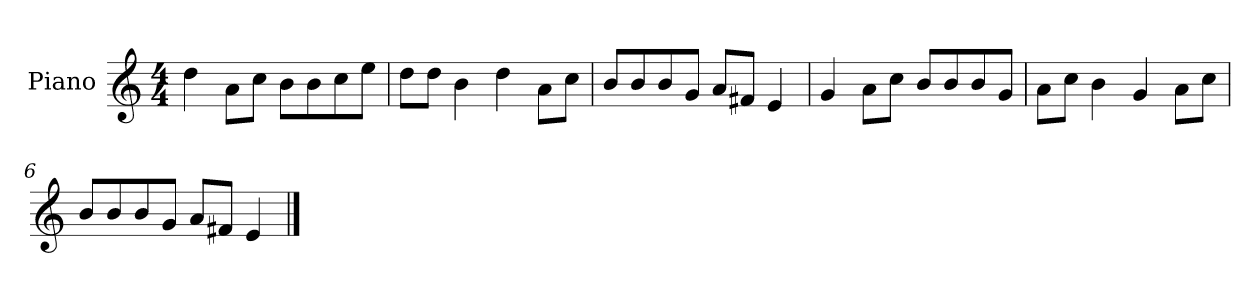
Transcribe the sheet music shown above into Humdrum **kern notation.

**kern
*part1
*staff1
*I"Piano
*I'P-no
*clefG2
*k[]
*M4/4
*MM90
=1
4dd\
8a\L
8cc\J
8b\L
8b\
8cc\
8ee\J
=2
8dd\L
8dd\J
4b\
4dd\
8a\L
8cc\J
=3
8b/L
8b/
8b/
8g/J
8a/L
8f#X/J
4e/
=4
4g/
8a\L
8cc\J
8b/L
8b/
8b/
8g/J
=5
8a\L
8cc\J
4b\
4g/
8a\L
8cc\J
!!LO:LB:g=z
=6
8b/L
8b/
8b/
8g/J
8a/L
8f#X/J
4e/
==
*-
